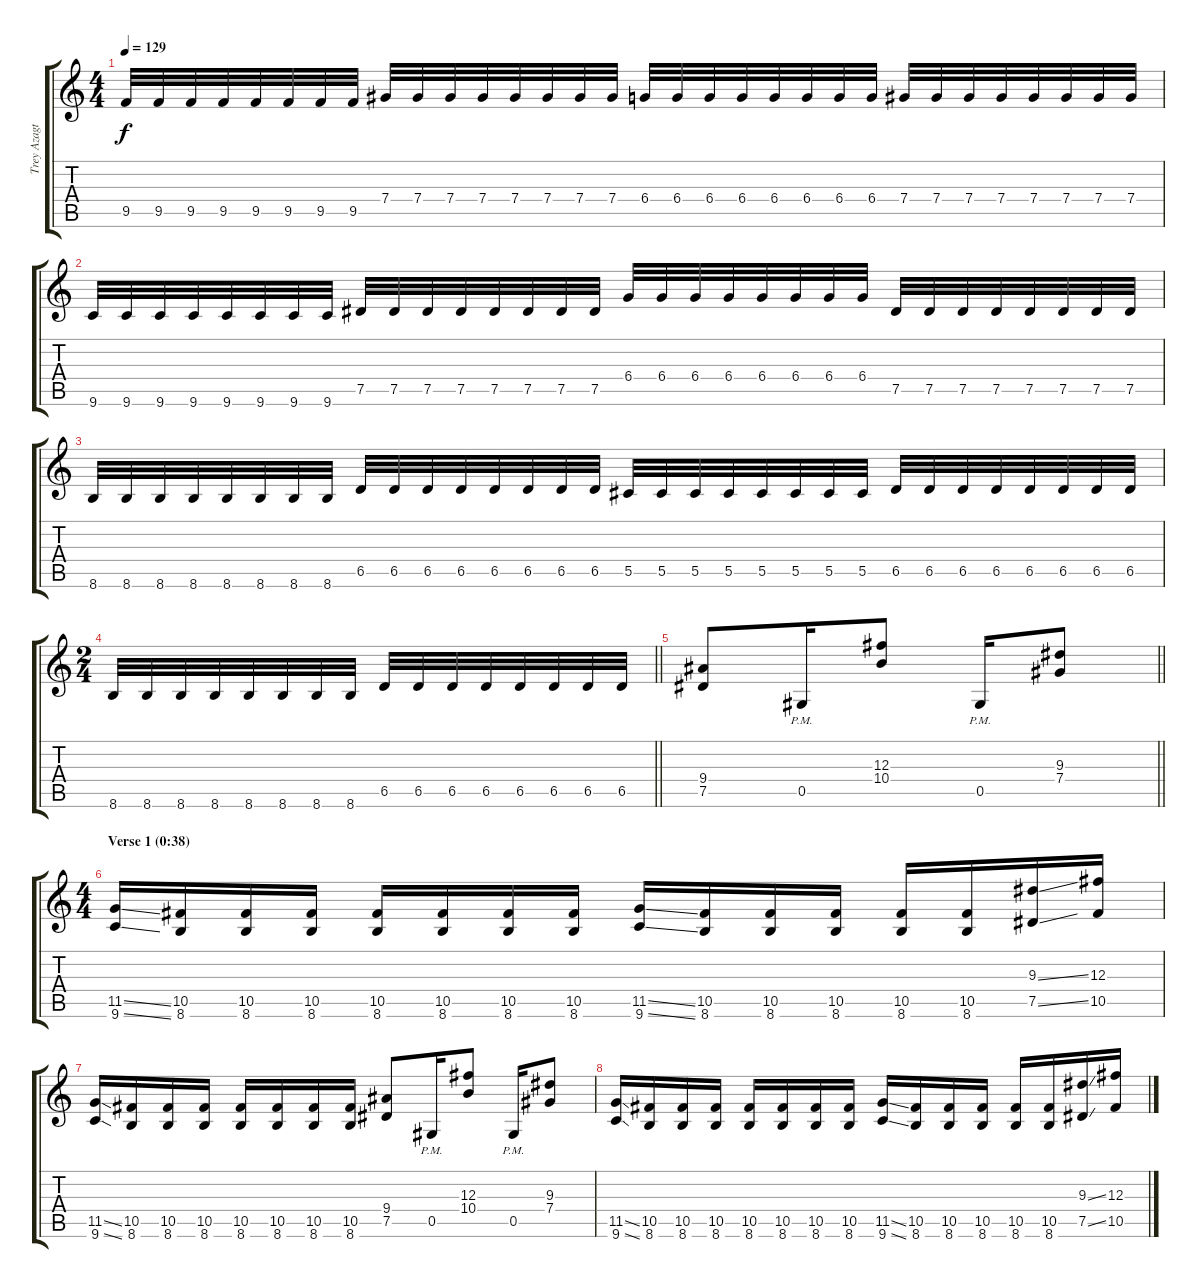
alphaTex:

\track ("Trey Azagthoth " "Trey Azagt") {instrument distortionguitar}
\staff {score tabs}
\tuning (Eb4 Bb3 Gb3 Db3 Ab2 Eb2) {hide}
\ts (4 4)
\tempo 129
\clef g2
\ks c
9.5.32{dy f} 9.5.32 9.5.32 9.5.32 9.5.32 9.5.32 9.5.32 9.5.32 7.4.32 7.4.32 7.4.32 7.4.32 7.4.32 7.4.32 7.4.32 7.4.32 6.4.32 6.4.32 6.4.32 6.4.32 6.4.32 6.4.32 6.4.32 6.4.32 7.4.32 7.4.32 7.4.32 7.4.32 7.4.32 7.4.32 7.4.32 7.4.32 |
9.6.32 9.6.32 9.6.32 9.6.32 9.6.32 9.6.32 9.6.32 9.6.32 7.5.32 7.5.32 7.5.32 7.5.32 7.5.32 7.5.32 7.5.32 7.5.32 6.4.32 6.4.32 6.4.32 6.4.32 6.4.32 6.4.32 6.4.32 6.4.32 7.5.32 7.5.32 7.5.32 7.5.32 7.5.32 7.5.32 7.5.32 7.5.32 |
8.6.32 8.6.32 8.6.32 8.6.32 8.6.32 8.6.32 8.6.32 8.6.32 6.5.32 6.5.32 6.5.32 6.5.32 6.5.32 6.5.32 6.5.32 6.5.32 5.5.32 5.5.32 5.5.32 5.5.32 5.5.32 5.5.32 5.5.32 5.5.32 6.5.32 6.5.32 6.5.32 6.5.32 6.5.32 6.5.32 6.5.32 6.5.32 |
\ts (2 4)
\barLineRight lightlight
8.6.32 8.6.32 8.6.32 8.6.32 8.6.32 8.6.32 8.6.32 8.6.32 6.5.32 6.5.32 6.5.32 6.5.32 6.5.32 6.5.32 6.5.32 6.5.32 |
\barLineRight lightlight
(9.4 7.5).8 0.5{pm}.16 (12.3 10.4).8 0.5{pm}.16 (9.3 7.4).8 |
\ts (4 4)
\section ("" "Verse 1 (0:38)")
(11.5{ss} 9.6{ss}).16 (10.5 8.6).16 (10.5 8.6).16 (10.5 8.6).16 (10.5 8.6).16 (10.5 8.6).16 (10.5 8.6).16 (10.5 8.6).16 (11.5{ss} 9.6{ss}).16 (10.5 8.6).16 (10.5 8.6).16 (10.5 8.6).16 (10.5 8.6).16 (10.5 8.6).16 (9.3{ss} 7.5{ss}).16 (12.3 10.5).16 |
(11.5{ss} 9.6{ss}).16 (10.5 8.6).16 (10.5 8.6).16 (10.5 8.6).16 (10.5 8.6).16 (10.5 8.6).16 (10.5 8.6).16 (10.5 8.6).16 (9.4 7.5).8 0.5{pm}.16 (12.3 10.4).8 0.5{pm}.16 (9.3 7.4).8 |
(11.5{ss} 9.6{ss}).16 (10.5 8.6).16 (10.5 8.6).16 (10.5 8.6).16 (10.5 8.6).16 (10.5 8.6).16 (10.5 8.6).16 (10.5 8.6).16 (11.5{ss} 9.6{ss}).16 (10.5 8.6).16 (10.5 8.6).16 (10.5 8.6).16 (10.5 8.6).16 (10.5 8.6).16 (9.3{ss} 7.5{ss}).16 (12.3 10.5).16
